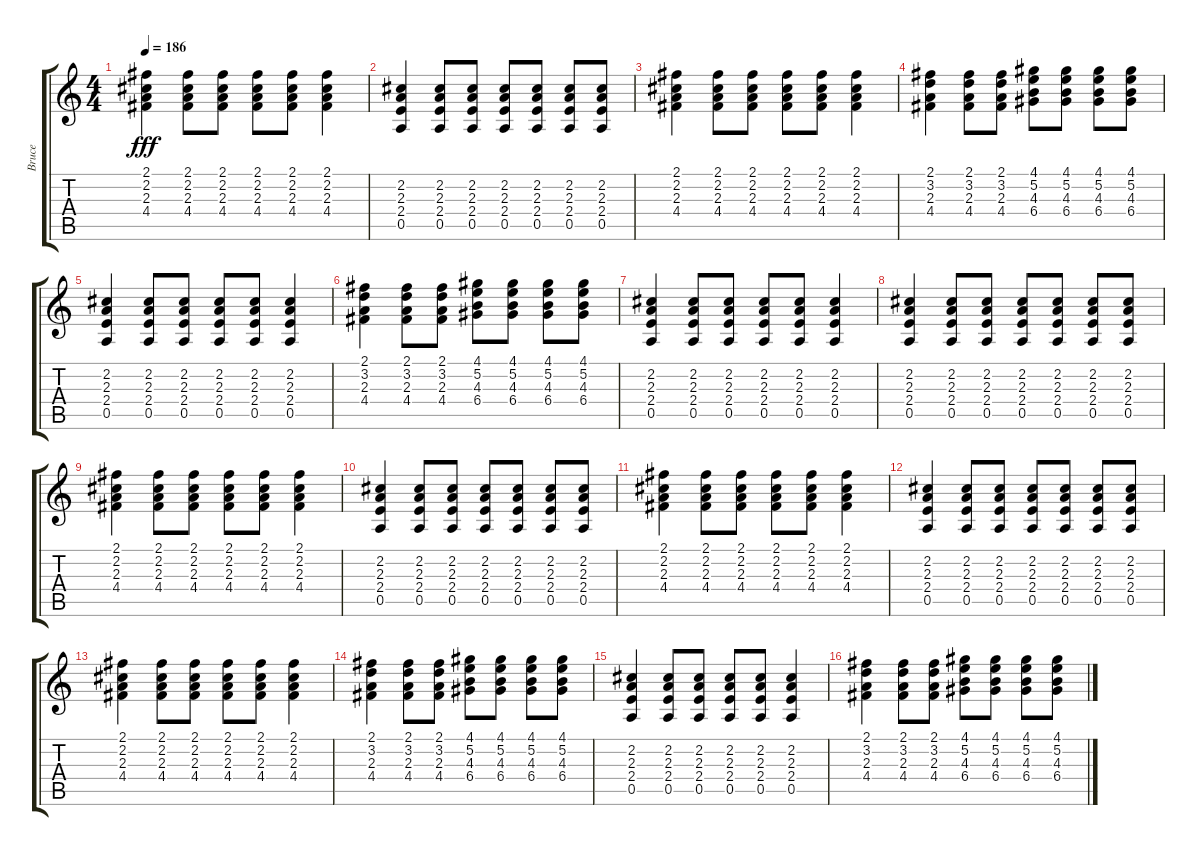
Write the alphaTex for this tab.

\track ("Bruce" "Bruce") {instrument acousticguitarsteel}
\staff {score tabs}
\tuning (E4 B3 G3 D3 A2 E2) {hide}
\ts (4 4)
\tempo 186
\clef g2
\ks c
(2.1 2.2 2.3 4.4).4{dy fff} (2.1 2.2 2.3 4.4).8 (2.1 2.2 2.3 4.4).8 (2.1 2.2 2.3 4.4).8 (2.1 2.2 2.3 4.4).8 (2.1 2.2 2.3 4.4).4 |
(2.2 2.3 2.4 0.5).4 (2.2 2.3 2.4 0.5).8 (2.2 2.3 2.4 0.5).8 (2.2 2.3 2.4 0.5).8 (2.2 2.3 2.4 0.5).8 (2.2 2.3 2.4 0.5).8 (2.2 2.3 2.4 0.5).8 |
(2.1 2.2 2.3 4.4).4 (2.1 2.2 2.3 4.4).8 (2.1 2.2 2.3 4.4).8 (2.1 2.2 2.3 4.4).8 (2.1 2.2 2.3 4.4).8 (2.1 2.2 2.3 4.4).4 |
(2.1 3.2 2.3 4.4).4 (2.1 3.2 2.3 4.4).8 (2.1 3.2 2.3 4.4).8 (4.1 5.2 4.3 6.4).8 (4.1 5.2 4.3 6.4).8 (4.1 5.2 4.3 6.4).8 (4.1 5.2 4.3 6.4).8 |
(2.2 2.3 2.4 0.5).4 (2.2 2.3 2.4 0.5).8 (2.2 2.3 2.4 0.5).8 (2.2 2.3 2.4 0.5).8 (2.2 2.3 2.4 0.5).8 (2.2 2.3 2.4 0.5).4 |
(2.1 3.2 2.3 4.4).4 (2.1 3.2 2.3 4.4).8 (2.1 3.2 2.3 4.4).8 (4.1 5.2 4.3 6.4).8 (4.1 5.2 4.3 6.4).8 (4.1 5.2 4.3 6.4).8 (4.1 5.2 4.3 6.4).8 |
(2.2 2.3 2.4 0.5).4 (2.2 2.3 2.4 0.5).8 (2.2 2.3 2.4 0.5).8 (2.2 2.3 2.4 0.5).8 (2.2 2.3 2.4 0.5).8 (2.2 2.3 2.4 0.5).4 |
(2.2 2.3 2.4 0.5).4 (2.2 2.3 2.4 0.5).8 (2.2 2.3 2.4 0.5).8 (2.2 2.3 2.4 0.5).8 (2.2 2.3 2.4 0.5).8 (2.2 2.3 2.4 0.5).8 (2.2 2.3 2.4 0.5).8 |
(2.1 2.2 2.3 4.4).4 (2.1 2.2 2.3 4.4).8 (2.1 2.2 2.3 4.4).8 (2.1 2.2 2.3 4.4).8 (2.1 2.2 2.3 4.4).8 (2.1 2.2 2.3 4.4).4 |
(2.2 2.3 2.4 0.5).4 (2.2 2.3 2.4 0.5).8 (2.2 2.3 2.4 0.5).8 (2.2 2.3 2.4 0.5).8 (2.2 2.3 2.4 0.5).8 (2.2 2.3 2.4 0.5).8 (2.2 2.3 2.4 0.5).8 |
(2.1 2.2 2.3 4.4).4 (2.1 2.2 2.3 4.4).8 (2.1 2.2 2.3 4.4).8 (2.1 2.2 2.3 4.4).8 (2.1 2.2 2.3 4.4).8 (2.1 2.2 2.3 4.4).4 |
(2.2 2.3 2.4 0.5).4 (2.2 2.3 2.4 0.5).8 (2.2 2.3 2.4 0.5).8 (2.2 2.3 2.4 0.5).8 (2.2 2.3 2.4 0.5).8 (2.2 2.3 2.4 0.5).8 (2.2 2.3 2.4 0.5).8 |
(2.1 2.2 2.3 4.4).4 (2.1 2.2 2.3 4.4).8 (2.1 2.2 2.3 4.4).8 (2.1 2.2 2.3 4.4).8 (2.1 2.2 2.3 4.4).8 (2.1 2.2 2.3 4.4).4 |
(2.1 3.2 2.3 4.4).4 (2.1 3.2 2.3 4.4).8 (2.1 3.2 2.3 4.4).8 (4.1 5.2 4.3 6.4).8 (4.1 5.2 4.3 6.4).8 (4.1 5.2 4.3 6.4).8 (4.1 5.2 4.3 6.4).8 |
(2.2 2.3 2.4 0.5).4 (2.2 2.3 2.4 0.5).8 (2.2 2.3 2.4 0.5).8 (2.2 2.3 2.4 0.5).8 (2.2 2.3 2.4 0.5).8 (2.2 2.3 2.4 0.5).4 |
(2.1 3.2 2.3 4.4).4 (2.1 3.2 2.3 4.4).8 (2.1 3.2 2.3 4.4).8 (4.1 5.2 4.3 6.4).8 (4.1 5.2 4.3 6.4).8 (4.1 5.2 4.3 6.4).8 (4.1 5.2 4.3 6.4).8
